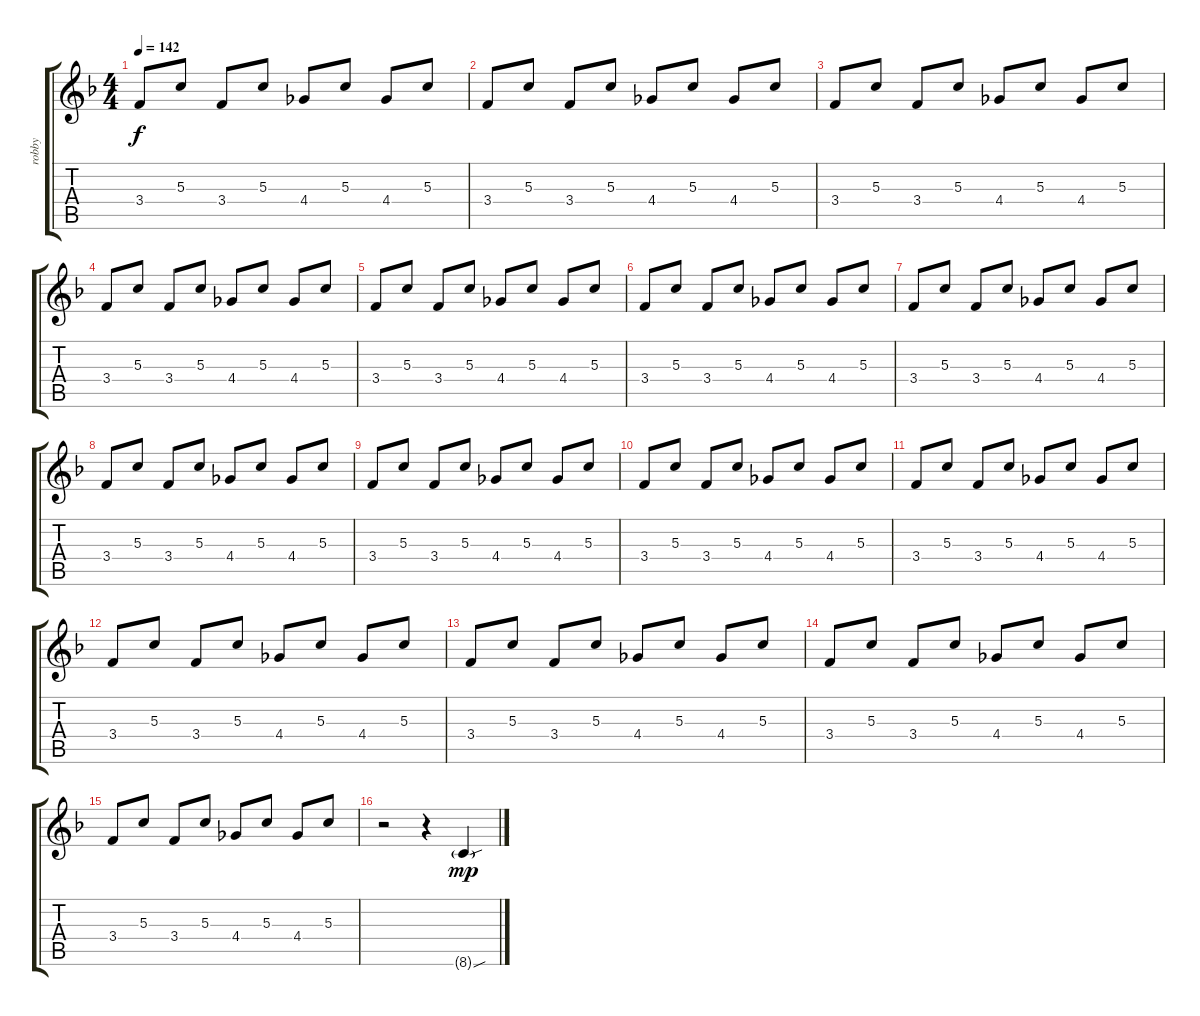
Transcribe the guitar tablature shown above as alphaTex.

\track ("robby" "robby") {instrument overdrivenguitar}
\staff {score tabs}
\tuning (E4 B3 G3 D3 A2 E2) {hide}
\ts (4 4)
\tempo 142
\clef g2
\ks f
3.4.8{dy f} 5.3.8 3.4.8 5.3.8 4.4.8 5.3.8 4.4.8 5.3.8 |
3.4.8 5.3.8 3.4.8 5.3.8 4.4.8 5.3.8 4.4.8 5.3.8 |
3.4.8 5.3.8 3.4.8 5.3.8 4.4.8 5.3.8 4.4.8 5.3.8 |
3.4.8 5.3.8 3.4.8 5.3.8 4.4.8 5.3.8 4.4.8 5.3.8 |
3.4.8 5.3.8 3.4.8 5.3.8 4.4.8 5.3.8 4.4.8 5.3.8 |
3.4.8 5.3.8 3.4.8 5.3.8 4.4.8 5.3.8 4.4.8 5.3.8 |
3.4.8 5.3.8 3.4.8 5.3.8 4.4.8 5.3.8 4.4.8 5.3.8 |
3.4.8 5.3.8 3.4.8 5.3.8 4.4.8 5.3.8 4.4.8 5.3.8 |
3.4.8 5.3.8 3.4.8 5.3.8 4.4.8 5.3.8 4.4.8 5.3.8 |
3.4.8 5.3.8 3.4.8 5.3.8 4.4.8 5.3.8 4.4.8 5.3.8 |
3.4.8 5.3.8 3.4.8 5.3.8 4.4.8 5.3.8 4.4.8 5.3.8 |
3.4.8 5.3.8 3.4.8 5.3.8 4.4.8 5.3.8 4.4.8 5.3.8 |
3.4.8 5.3.8 3.4.8 5.3.8 4.4.8 5.3.8 4.4.8 5.3.8 |
3.4.8 5.3.8 3.4.8 5.3.8 4.4.8 5.3.8 4.4.8 5.3.8 |
3.4.8 5.3.8 3.4.8 5.3.8 4.4.8 5.3.8 4.4.8 5.3.8 |
r.2 r.4 8.6{sou g}.4{dy mp}
